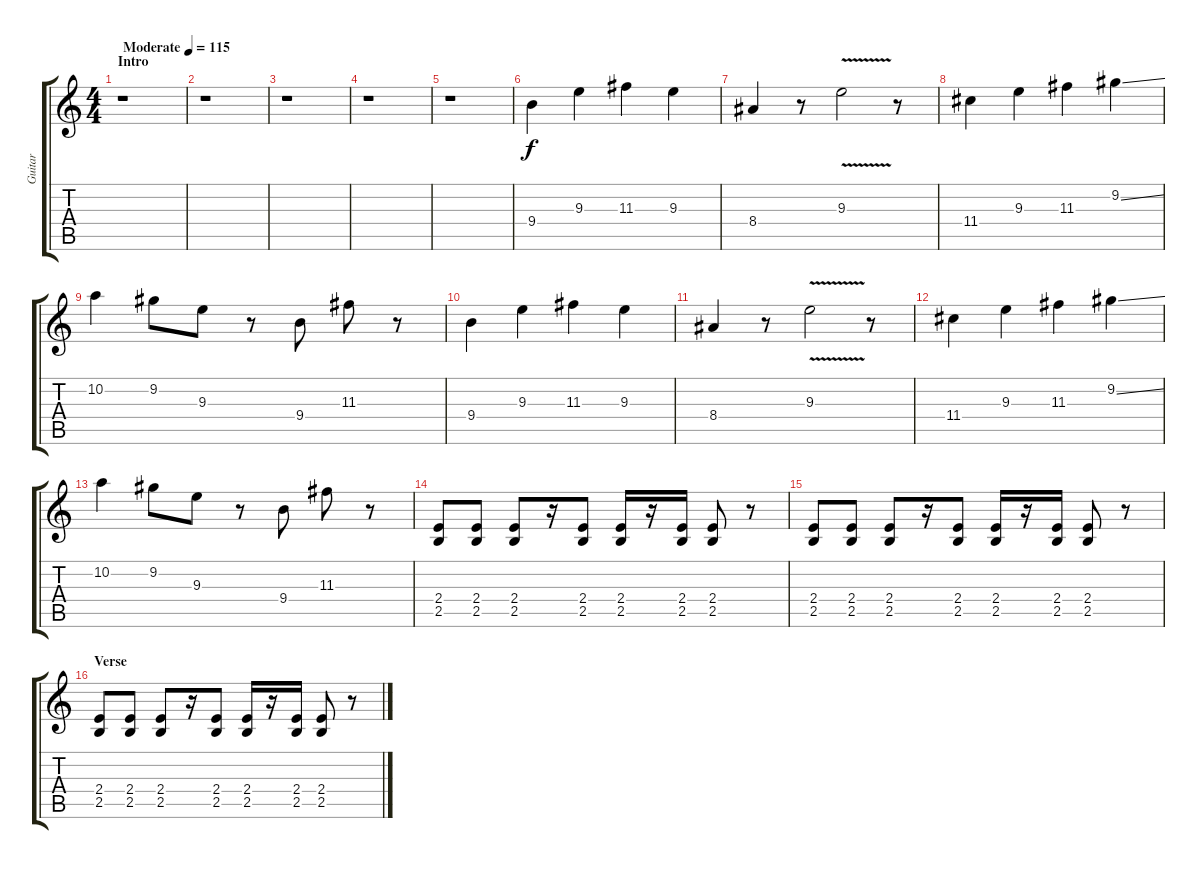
\track ("Guitar" "Guitar") {instrument overdrivenguitar}
\staff {score tabs}
\tuning (E4 B3 G3 D3 A2 E2) {hide}
\ts (4 4)
\section ("" "Intro")
\tempo (115 "Moderate")
\clef g2
\ks c
r.1{dy f instrument overdrivenguitar} |
r.1 |
r.1 |
r.1 |
r.1 |
9.4.4 9.3.4 11.3.4 9.3.4 |
8.4.4 r.8 9.3{v}.2 r.8 |
11.4.4 9.3.4 11.3.4 9.2{ss}.4 |
10.2.4 9.2.8 9.3.8 r.8 9.4.8 11.3.8 r.8 |
9.4.4 9.3.4 11.3.4 9.3.4 |
8.4.4 r.8 9.3{v}.2 r.8 |
11.4.4 9.3.4 11.3.4 9.2{ss}.4 |
10.2.4 9.2.8 9.3.8 r.8 9.4.8 11.3.8 r.8 |
(2.4 2.5).8 (2.4 2.5).8 (2.4 2.5).8 r.16 (2.4 2.5).8 (2.4 2.5).16 r.16 (2.4 2.5).16 (2.4 2.5).8 r.8 |
(2.4 2.5).8 (2.4 2.5).8 (2.4 2.5).8 r.16 (2.4 2.5).8 (2.4 2.5).16 r.16 (2.4 2.5).16 (2.4 2.5).8 r.8 |
\section ("" "Verse")
(2.4 2.5).8 (2.4 2.5).8 (2.4 2.5).8 r.16 (2.4 2.5).8 (2.4 2.5).16 r.16 (2.4 2.5).16 (2.4 2.5).8 r.8
